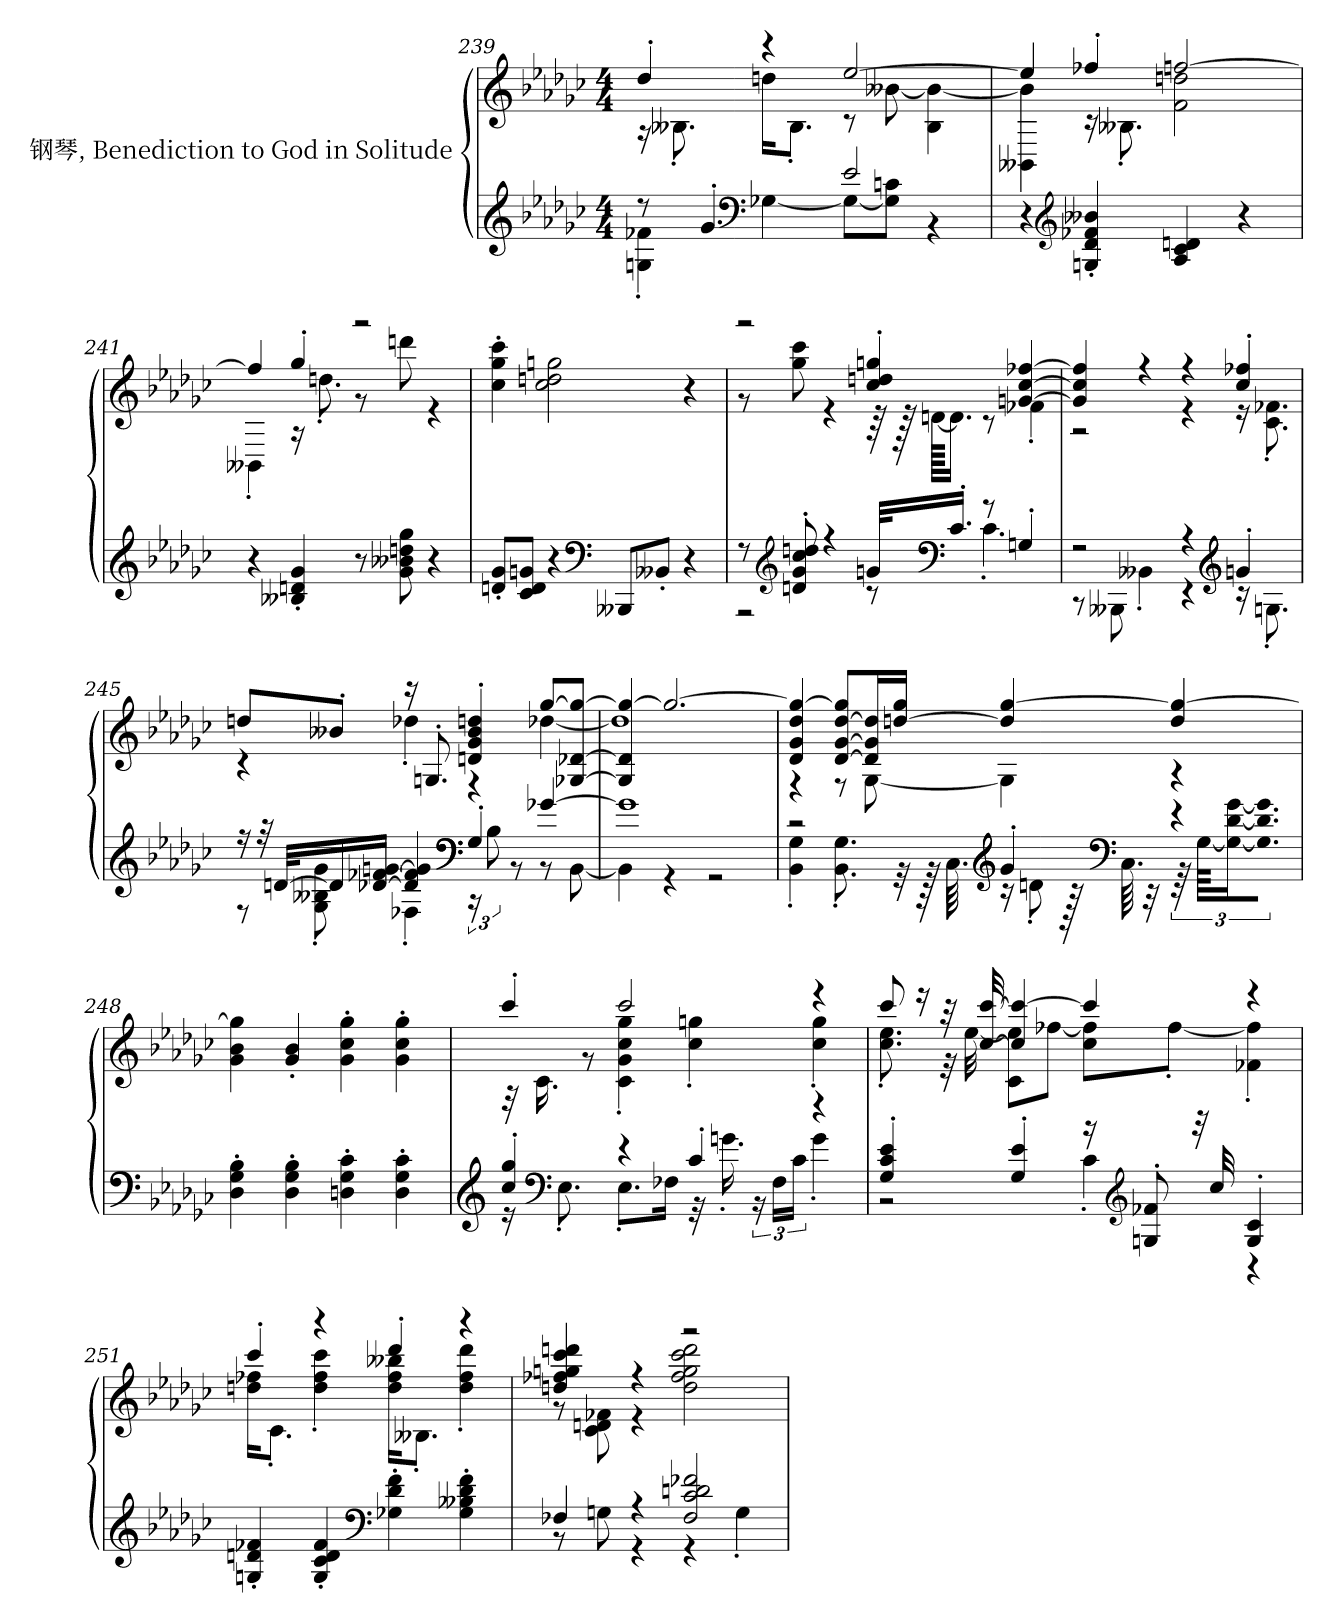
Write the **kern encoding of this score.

**kern	**kern
*part1	*part1
*staff2	*staff1
*I"钢琴, Benediction to God in Solitude	*
!!LO:LB:g=z
*clefG2	*clefG2
*k[b-e-a-d-g-c-]	*k[b-e-a-d-g-c-]
*M4/4	*M4/4
=239	=239
*^	*^
8r	4Gn\' 4f-X\'	4dd-'/	16r
.	.	.	8.B--X'\
4.g-'/	.	.	.
*clefF4	*	*	*
.	[4G-X\	4r	16ddn\KL
.	.	.	8.B--'\J
2e-/	8G-\L_	[2ee-/	8r
.	8G-\] 8cn\J	.	[8b--X\
.	4r	.	4B--\ 4b--\_
*v	*v	*	*
=240	=240	=240
4r	4ee-/]	4BB--X\ 4b--\]
*clefG2	*	*
4Gn/' 4d-/' 4f-X/' 4b--X/'	4ff-X'/	16r
.	.	8.B--X'\
4A-/ 4c-/ 4dn/	[2ffn/	2f\ 2ddn\
4r	.	.
=241	=241	=241
4r	4ff/]	4BB--X'\
4B--X/' 4dn/' 4g-/'	4gg-'/	16r
.	.	8.ddn'\
8r	2r	8r
8g-\ 8b--X\ 8ddn\ 8gg-\	.	8dddn\
4r	.	4r
*	*v	*v
!!LO:LB:g=z
=242	=242
8dn/' 8g-/'L	4cc-\' 4gg-\' 4ccc-\'
8c-/ 8d/ 8gn/J	.
4r	2cc-\ 2ddn\ 2ggn\
*clefF4	*
8BBB--X/L	.
8BB--X'/J	.
4r	4r
=243	=243
*^	*^
8r	2r	2r	8r
*clefG2	*	*	*
8dn/' 8g-/' 8cc-/' 8ddn/'	.	.	8gg-\ 8ccc-\
4r	.	.	4r
32gn/KLL	8r	4cc-/' 4ddn/' 4ggn/'	64r
.	.	.	128r
.	.	.	[128dn\KKKLL
*clefF4	*	*	*
16.c-'/JJ	.	.	16.d\JJ]
8r	4.c-'\	.	8r
4Gn'/	.	[4gn/ [4cc-/ [4ff-X/	4f-X'\
!!LO:PB:g=z	!!
=244	=244	=244	=244
2r	8r	4g/] 4cc-/] 4ff-/]	2r
.	8BBB--X\	.	.
.	4BB--X'\	4r	.
4r	4r	4r	4r
*clefG2	*	*	*
4gn'/	16r	4cc-/' 4ff-X/'	16r
.	8.Gn'\	.	8.c-\' 8.f-X\'
=245	=245	=245	=245
16r	8r	8ddn/L	4r
32r	.	.	.
[32dn/KLL	.	.	.
16d/]	8G-\' 8B--X\' 8g-\'	8b--X'/J	.
[16d-X/ [16f-X/ [16gn/JJ	.	.	.
4d-/] 4f-/] 4g/]	4F-X'\	16r	4dd-X'\
.	.	8.Gn'/	.
*clefF4	*	*	*
4G-'/	24r	4dn/' 4g-/' 4b--/' 4ddn/'	4r
.	12B--\	.	.
.	8r	.	.
[4g-X/	8r	[8gg-/L	[4dd-X\
.	[8BB-\	[8G-X/ [8d-X/ 8gg-/_J	.
=246	=246	=246	=246
1g-]	4BB-\]	4G-/] 4d-/] 4gg-/_	1dd-]
.	4r	2.gg-/_	.
.	2r	.	.
!!LO:LB:g=z	!!
=247	=247	=247	=247
2r	4BB-\' 4G-\'	4d-/ 4g-/ 4dd-/ 4gg-/_	4r
.	8.BB-\' 8.G-\'	[8d-/ [8g-/ [8dd-/ 8gg-/]L	8r
.	.	16d-/] 16g-/] 16dd-/]L	[8G-\
.	32r	[16ddn/ 16gg-/JJ	.
.	128r	.	.
.	64.C-\	.	.
*clefG2	*	*	*
4g-'/	16r	4dd/] [4gg-/	4G-\]
.	8dn'\	.	.
.	128r	.	.
*clefF4	*	*	*
.	64.C-\	.	.
.	32r	.	.
4r	96r	4dd/ 4gg-/_	4r
.	[96G-\KKLL	.	.
.	24G-\_ [24d\ [24g-\J	.	.
.	8.G-\] 8.d\] 8.g-\]J	.	.
*v	*v	*	*
*	*v	*v
=248	=248
4D-\' 4G-\' 4B-\'	4g-\ 4b-\ 4gg-\]
4D-\' 4G-\' 4B-\'	4g-/' 4b-/'
4Dn\' 4G-\' 4c-\'	4g-\' 4cc-\' 4gg-\'
4D\' 4G-\' 4c-\'	4g-\' 4cc-\' 4gg-\'
!!LO:LB:g=z
=249	=249
*clefG2	*
*^	*^
4cc-/' 4gg-/'	16r	4ccc-'/	32r
.	.	.	16.c-\
*clefF4	*	*	*
.	8.E-'\	.	.
.	.	.	8r
4r	8.E-'\L	2ccc-/	4c-\' 4g-\' 4cc-\' 4gg-\'
.	16F-X\Jk	.	.
4c-'/	32r	.	4cc-\' 4ggn\'
.	16.gn'\	.	.
.	24r	.	.
.	24F-\LL	.	.
.	24c-\JJ	.	.
4r	4g'\	4r	4cc-\' 4gg\'
=250	=250	=250	=250
4G-/' 4c-/' 4e-/'	2r	8ccc-/	8.cc-\' 8.ee-\'
.	.	16r	.
.	.	32r	32r
.	.	[32cc-/ [32ccc-/	[32ee-\
4G-/' 4e-/'	.	4cc-/] 4ccc-/_	8c-\ 8ee-\]L
.	.	.	[8ff-X\J
16r	4c-'\	4ccc-/]	8cc-\ 8ff-\]L
*clefG2	*	*	*
8Gn/' 8f-X/'	.	.	.
.	.	.	[8ff-'\J
32r	.	.	.
32cc-/	.	.	.
4G/' 4c-/'	4r	4r	4f-X\' 4ff-\]'
*v	*v	*	*
!!LO:LB:g=z	!!
=251	=251	=251
4Gn/' 4dn/' 4f-X/'	4ccc-'/	16ddn\ 16ff-X\KL
.	.	8.c-'\J
4G/' 4c-/' 4d/' 4f-/'	4r	4dd\' 4ff-\' 4ccc-\'
*clefF4	*	*
4G-X\' 4d\' 4f-\'	4ddd-'/	16dd\ 16ff-\ 16bb--X\KL
.	.	8.B--X'\J
4G-\' 4B--X\' 4d\' 4f-\'	4r	4dd\' 4ff-\' 4ddd-\'
=252	=252	=252
*^	*	*
4F-X/	8r	4ddn/ 4ff-X/ 4ggn/ 4ccc-/ 4dddn/	8r
.	8Gn\	.	8c-\ 8dn\ 8f-X\
4r	4r	4r	4r
2F-/ 2c-/ 2dn/ 2f-X/	4r	2r	2dd\ 2ff-\ 2gg\ 2ccc-\ 2ddd\
.	4G'\	.	.
*v	*v	*	*
*	*v	*v
=	=
*-	*-
